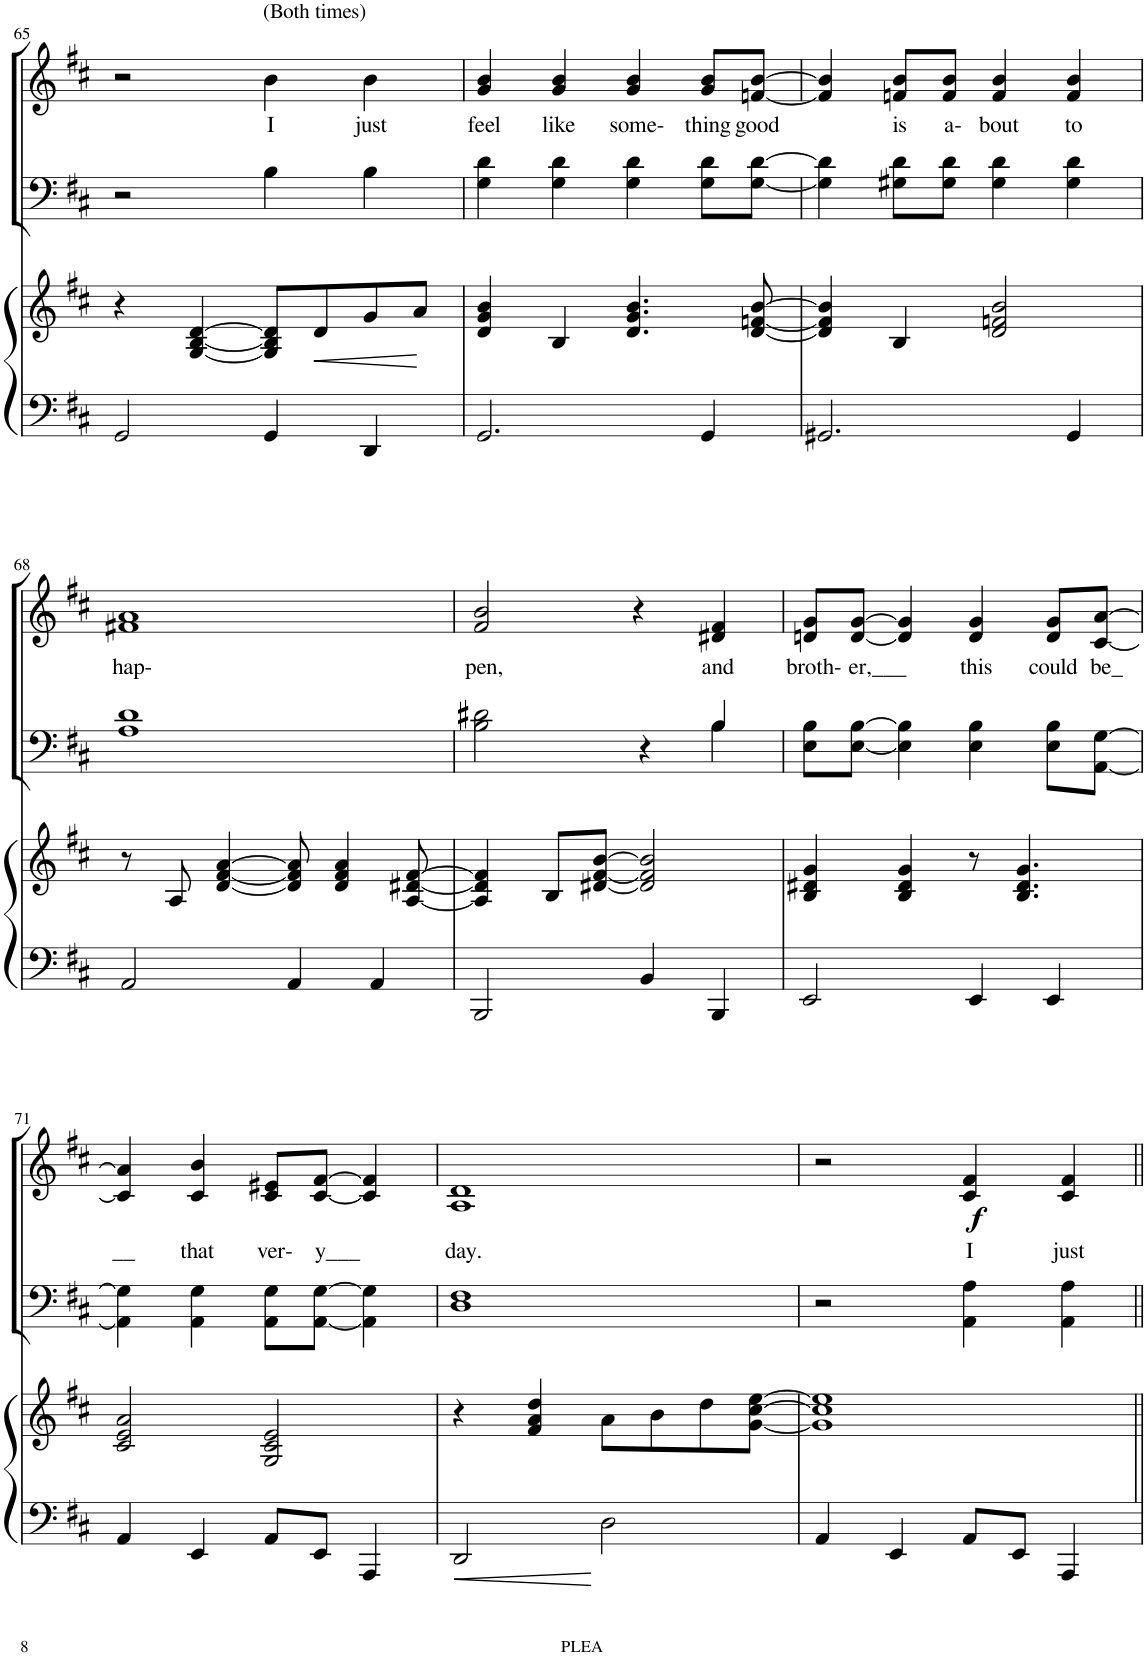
**kern	**dynam	**kern	**dynam	**kern	**kern	**text	**dynam
*part4	*part4	*part3	*part3	*part2	*part1	*part1	*part1
*staff4	*staff4	*staff3	*staff3	*staff2	*staff1	*staff1	*staff1
*I"Piano	*	*I"Piano	*	*I"Piano	*I"Piano	*	*
*I'Pno	*	*I'Pno	*	*I'Pno	*I'Pno	*	*
!!LO:PB:g=z
*clefF4	*	*clefG2	*	*clefF4	*clefG2	*	*
*k[f#c#]	*	*k[f#c#]	*	*k[f#c#]	*k[f#c#]	*	*
*	*	*	*	*M4/4	*M4/4	*	*
=65	=65	=65	=65	=65	=65	=65	=65
2GG/	.	4r	.	2r	2r	.	.
.	.	[4G/ [4B/ [4d/	.	.	.	.	.
!	!	!	!	!	!LO:TX:a:t=(Both times)	!	!
!	!	!	!	!	!	!LO:LY:b	!
4GG/	.	8G/] 8B/] 8d/]L	.	4B\	4b\	I	.
!	!	!	!LO:HP:b	!	!	!	!
.	.	8d/	<	.	.	.	.
!	!	!	!	!	!	!LO:LY:b	!
4DD/	.	8g/	[	4B\	4b\	just	.
.	.	8a/J	.	.	.	.	.
=66	=66	=66	=66	=66	=66	=66	=66
!	!	!	!	!	!	!LO:LY:b	!
2.GG/	.	4d/ 4g/ 4b/	.	4G\ 4d\	4g/ 4b/	feel	.
!	!	!	!	!	!	!LO:LY:b	!
.	.	4B/	.	4G\ 4d\	4g/ 4b/	like	.
!	!	!	!	!	!	!LO:LY:b	!
.	.	4.d/ 4.g/ 4.b/	.	4G\ 4d\	4g/ 4b/	some-	.
!	!	!	!	!	!	!LO:LY:b	!
4GG/	.	.	.	8G\ 8d\L	8g/ 8b/L	thing	.
!	!	!	!	!	!	!LO:LY:b	!
.	.	[8d/ [8fn/ [8b/	.	[8G\ [8d\J	[8fn/ [8b/J	good	.
=67	=67	=67	=67	=67	=67	=67	=67
2.GG#X/	.	4d/] 4f/] 4b/]	.	4G\] 4d\]	4f/] 4b/]	.	.
!	!	!	!	!	!	!LO:LY:b	!
.	.	4B/	.	8G#X\ 8d\L	8fn/ 8b/L	is	.
!	!	!	!	!	!	!LO:LY:b	!
.	.	.	.	8G#\ 8d\J	8f/ 8b/J	a-	.
!	!	!	!	!	!	!LO:LY:b	!
.	.	2d/ 2fn/ 2b/	.	4G#\ 4d\	4f/ 4b/	bout	.
!	!	!	!	!	!	!LO:LY:b	!
4GG#/	.	.	.	4G#\ 4d\	4f/ 4b/	to	.
!!LO:LB:g=z
=68	=68	=68	=68	=68	=68	=68	=68
!	!	!	!	!	!	!LO:LY:b	!
2AA/	.	8r	.	1A 1d	1f#X 1a	hap-	.
.	.	8A/	.	.	.	.	.
.	.	[4d/ [4f#/ [4a/	.	.	.	.	.
4AA/	.	8d/] 8f#/] 8a/]	.	.	.	.	.
.	.	4d/ 4f#/ 4a/	.	.	.	.	.
4AA/	.	.	.	.	.	.	.
.	.	[8A/ [8d#X/ [8f#/	.	.	.	.	.
=69	=69	=69	=69	=69	=69	=69	=69
*	*	*	*	*^	*	*	*
!	!	!	!	!	!	!	!LO:LY:b	!
2BBB/	.	4A/] 4d#/] 4f#/]	.	2B\ 2d#X\	2.ryy	2f#/ 2b/	pen,	.
.	.	8B/L	.	.	.	.	.	.
.	.	[8d#X/ [8f#/ [8b/J	.	.	.	.	.	.
4BB/	.	2d#/] 2f#/] 2b/]	.	4r	.	4r	.	.
!	!	!	!	!	!	!	!LO:LY:b	!
4BBB/	.	.	.	4B/	4B\	4d#X/ 4f#/	and	.
=70	=70	=70	=70	=70	=70	=70	=70	=70
!	!	!	!	!	!	!	!LO:LY:b	!
*	*	*	*	*v	*v	*	*	*
2EE/	.	4B/ 4d#X/ 4g/	.	8E\ 8B\L	8dn/ 8g/L	broth-	.
!	!	!	!	!	!	!LO:LY:b	!
.	.	.	.	[8E\ [8B\J	[8d/ [8g/J	er,___	.
.	.	4B/ 4d#/ 4g/	.	4E\] 4B\]	4d/] 4g/]	.	.
!	!	!	!	!	!	!LO:LY:b	!
4EE/	.	8r	.	4E\ 4B\	4d/ 4g/	this	.
.	.	4.B/ 4.d#/ 4.g/	.	.	.	.	.
!	!	!	!	!	!	!LO:LY:b	!
4EE/	.	.	.	8E\ 8B\L	8d/ 8g/L	could	.
!	!	!	!	!	!	!LO:LY:b	!
.	.	.	.	[8AA\ [8G\J	[8c#/ [8a/J	be_	.
!!LO:LB:g=z
=71	=71	=71	=71	=71	=71	=71	=71
!	!	!	!	!	!	!LO:LY:b	!
4AA/	.	2c#/ 2e/ 2a/	.	4AA\] 4G\]	4c#/] 4a/]	__	.
!	!	!	!	!	!	!LO:LY:b	!
4EE/	.	.	.	4AA\ 4G\	4c#/ 4b/	that	.
!	!	!	!	!	!	!LO:LY:b	!
8AA/L	.	2G/ 2c#/ 2e/	.	8AA\ 8G\L	8c#/ 8e#X/L	ver-	.
!	!	!	!	!	!	!LO:LY:b	!
8EE/J	.	.	.	[8AA\ [8G\J	[8c#/ [8f#/J	y___	.
4AAA/	.	.	.	4AA\] 4G\]	4c#/] 4f#/]	.	.
=72	=72	=72	=72	=72	=72	=72	=72
!	!LO:HP:b	!	!	!	!	!LO:LY:b	!
2DD/	<	4r	.	1D 1F#	1A 1d	day.	.
.	.	4f#/ 4a/ 4dd/	.	.	.	.	.
2D\	[	8a\L	.	.	.	.	.
.	.	8b\	.	.	.	.	.
.	.	8dd\	.	.	.	.	.
.	.	[8g\ [8cc#\ [8ee\J	.	.	.	.	.
=73	=73	=73	=73	=73	=73	=73	=73
4AA/	.	1g] 1cc#] 1ee]	.	2r	2r	.	.
4EE/	.	.	.	.	.	.	.
!	!	!	!	!	!	!LO:LY:b	!LO:DY:b
8AA/L	.	.	.	4AA\ 4A\	4c#/ 4f#/	I	f
8EE/J	.	.	.	.	.	.	.
!	!	!	!	!	!	!LO:LY:b	!
4AAA/	.	.	.	4AA\ 4A\	4c#/ 4f#/	just	.
=||	=||	=||	=||	=||	=||	=||	=||
*-	*-	*-	*-	*-	*-	*-	*-
